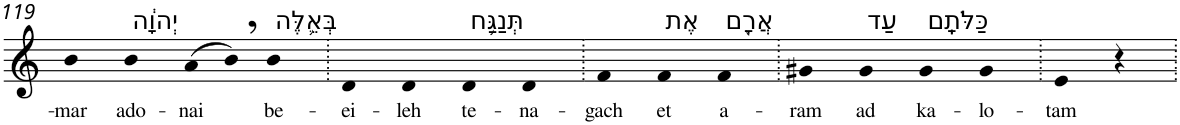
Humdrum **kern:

**kern	**text
*part1	*part1
*staff1	*staff1
*I"Piano	*
*I'Pno	*
!!LO:PB:g=z
*clefG2	*
*k[]	*
=119	=119
!	!LO:LY:b
4b	-mar
!LO:TX:a:t=יְהוָ֔ה	!
!	!LO:LY:b
4b	ado-
!	!LO:LY:b
(>8a	-nai
8b,)	.
!LO:TX:a:t=בְּאֵ֛לֶּה	!
!	!LO:LY:b
4b	be-
=120.	=120.
!	!LO:LY:b
4d	-ei-
!	!LO:LY:b
4d	-leh
!LO:TX:a:t=תְּנַגַּ֥ח	!
!	!LO:LY:b
4d	te-
!	!LO:LY:b
4d	-na-
=121.	=121.
!	!LO:LY:b
4f	-gach
!LO:TX:a:t=אֶת	!
!	!LO:LY:b
4f	et
!LO:TX:a:t=אֲרָ֖ם	!
!	!LO:LY:b
4f	a-
=122.	=122.
!	!LO:LY:b
4g#X	-ram
!LO:TX:a:t=עַד	!
!	!LO:LY:b
4g#	ad
!LO:TX:a:t=כַּלֹּתָֽם	!
!	!LO:LY:b
4g#	ka-
!	!LO:LY:b
4g#	-lo-
=123.	=123.
!	!LO:LY:b
4e	-tam
4r	.
=.	=.
*-	*-
